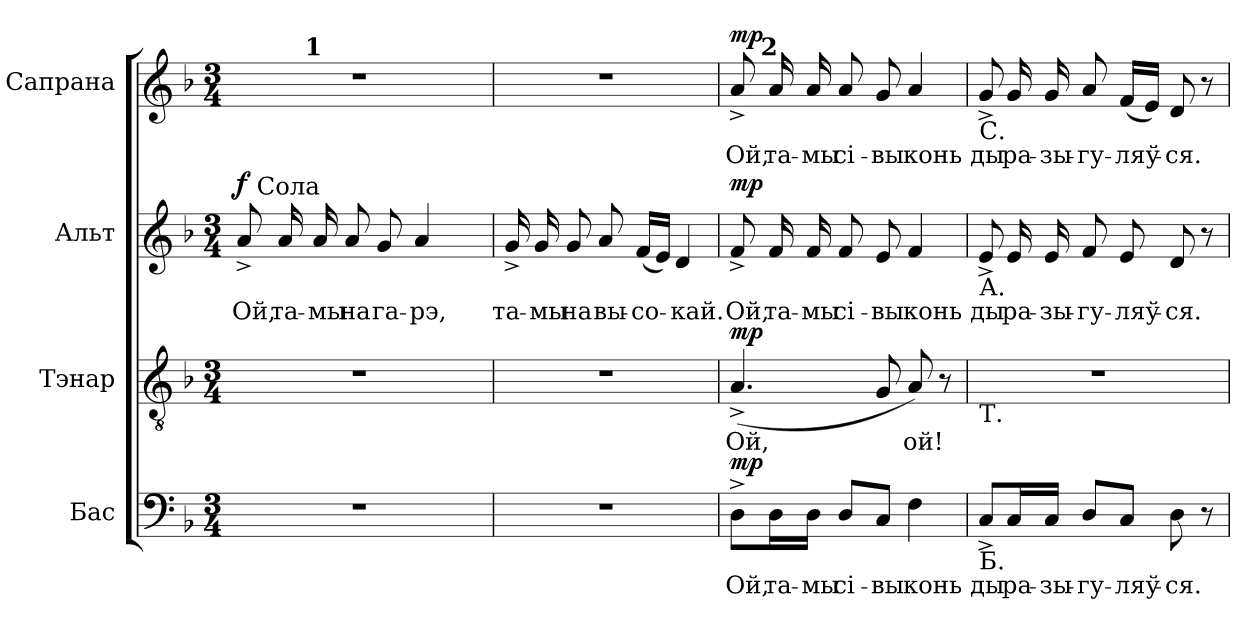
**kern	**text	**dynam	**kern	**text	**dynam	**kern	**text	**dynam	**kern	**text	**dynam
*part4	*part4	*part4	*part3	*part3	*part3	*part2	*part2	*part2	*part1	*part1	*part1
*staff4	*staff4	*staff4	*staff3	*staff3	*staff3	*staff2	*staff2	*staff2	*staff1	*staff1	*staff1
*I"Бас	*	*	*I"Тэнар	*	*	*I"Альт	*	*	*I"Сапрана	*	*
!!LO:PB:g=z
*clefF4	*	*	*clefGv2	*	*	*clefG2	*	*	*clefG2	*	*
*	*	*	*ITrd7c12	*	*	*	*	*	*	*	*
*k[b-]	*	*	*k[b-]	*	*	*k[b-]	*	*	*k[b-]	*	*
*d:	*	*	*d:	*	*	*d:	*	*	*d:	*	*
*M3/4	*	*	*M3/4	*	*	*M3/4	*	*	*M3/4	*	*
*MM120	*	*	*MM120	*	*	*MM120	*	*	*MM120	*	*
=1	=1	=1	=1	=1	=1	=1	=1	=1	=1	=1	=1
!LO:N:vis=1	!	!	!LO:N:vis=1	!	!	!	!	!	!	!	!
!	!	!	!	!	!	!	!	!	!LO:TX:a:B:t=Allegro	!	!
!	!	!	!	!	!	!	!LO:LY:b:color=#000000	!	!LO:N:vis=1	!	!
*	*	*	*	*	*	*^	*	*	*^	*	*
2.r	.	.	2.r	.	.	8a^i/	32ryy	Ой,	f	2.r	8.ryy	.	.
.	.	.	.	.	.	.	128ryy	.	.	.	.	.	.
.	.	.	.	.	.	.	512.ryy	.	.	.	.	.	.
!	!	!	!	!	!	!	!LO:TX:a:t=Сола	!	!	!	!	!	!
.	.	.	.	.	.	.	2ryy	.	.	.	.	.	.
!	!	!	!	!	!	!	!	!LO:LY:b:color=#000000	!	!	!	!	!
.	.	.	.	.	.	16ai/	.	та-	.	.	.	.	.
!	!	!	!	!	!	!	!	!	!	!	!LO:TX:a:B:cj:t=1	!	!
!	!	!	!	!	!	!	!	!LO:LY:b:color=#000000	!	!	!	!	!
.	.	.	.	.	.	16ai/	.	-мы	.	.	2ryy	.	.
!	!	!	!	!	!	!	!	!LO:LY:b:color=#000000	!	!	!	!	!
.	.	.	.	.	.	8ai/	.	на	.	.	.	.	.
!	!	!	!	!	!	!	!	!LO:LY:b:color=#000000	!	!	!	!	!
.	.	.	.	.	.	8gi/	.	га-	.	.	.	.	.
!	!	!	!	!	!	!	!	!LO:LY:b:color=#000000	!	!	!	!	!
.	.	.	.	.	.	4ai/	.	-рэ,	.	.	.	.	.
.	.	.	.	.	.	.	8ryy	.	.	.	.	.	.
.	.	.	.	.	.	.	16ryy	.	.	.	.	.	.
.	.	.	.	.	.	.	.	.	.	.	16ryy	.	.
.	.	.	.	.	.	.	64ryy	.	.	.	.	.	.
.	.	.	.	.	.	.	256ryy	.	.	.	.	.	.
.	.	.	.	.	.	.	1024ryy	.	.	.	.	.	.
=2	=2	=2	=2	=2	=2	=2	=2	=2	=2	=2	=2	=2	=2
!LO:N:vis=1	!	!	!LO:N:vis=1	!	!	!	!	!	!	!	!	!	!
*	*	*	*	*	*	*v	*v	*	*	*	*	*	*
*	*	*	*	*	*	*	*	*	*v	*v	*	*
*	*	*	*	*	*	*^	*	*	*^	*	*
!	!	!	!	!	!	!	!	!LO:LY:b:color=#000000	!	!LO:N:vis=1	!	!	!
*	*	*	*	*	*	*v	*v	*	*	*	*	*	*
*	*	*	*	*	*	*	*	*	*v	*v	*	*
2.r	.	.	2.r	.	.	16g^i/	та-	.	2.r	.	.
!	!	!	!	!	!	!	!LO:LY:b:color=#000000	!	!	!	!
.	.	.	.	.	.	16gi/	-мы	.	.	.	.
!	!	!	!	!	!	!	!LO:LY:b:color=#000000	!	!	!	!
.	.	.	.	.	.	8gi/	на	.	.	.	.
!	!	!	!	!	!	!	!LO:LY:b:color=#000000	!	!	!	!
.	.	.	.	.	.	8ai/	вы-	.	.	.	.
!	!	!	!	!	!	!	!LO:LY:b:color=#000000	!	!	!	!
.	.	.	.	.	.	(16fi/LL	-со-	.	.	.	.
.	.	.	.	.	.	16ei/JJ)	.	.	.	.	.
!	!	!	!	!	!	!	!LO:LY:b:color=#000000	!	!	!	!
.	.	.	.	.	.	4di/	-кай.	.	.	.	.
=3	=3	=3	=3	=3	=3	=3	=3	=3	=3	=3	=3
!	!LO:LY:b:color=#000000	!	!	!	!	!	!	!	!	!	!
!	!	!	!	!LO:LY:b:color=#000000	!	!	!	!	!	!	!
!	!	!	!	!	!	!	!LO:LY:b:color=#000000	!	!	!	!
!	!	!	!	!	!	!	!	!	!	!LO:LY:b:color=#000000	!
8D^i\L	Ой,	mp	(4.AA^i/	Ой,	mp	8f^i/	Ой,	mp	8a^i/	Ой,	mp
!	!LO:LY:b:color=#000000	!	!	!	!	!	!	!	!	!	!
!	!	!	!	!	!	!	!LO:LY:b:color=#000000	!	!	!	!
!	!	!	!	!	!	!	!	!	!LO:TX:a:B:cj:t=2	!	!
!	!	!	!	!	!	!	!	!	!	!LO:LY:b:color=#000000	!
16Di\L	та-	.	.	.	.	16fi/	та-	.	16ai/	та-	.
!	!LO:LY:b:color=#000000	!	!	!	!	!	!	!	!	!	!
!	!	!	!	!	!	!	!LO:LY:b:color=#000000	!	!	!	!
!	!	!	!	!	!	!	!	!	!	!LO:LY:b:color=#000000	!
16Di\JJ	-мы	.	.	.	.	16fi/	-мы	.	16ai/	-мы	.
!	!LO:LY:b:color=#000000	!	!	!	!	!	!	!	!	!	!
!	!	!	!	!	!	!	!LO:LY:b:color=#000000	!	!	!	!
!	!	!	!	!	!	!	!	!	!	!LO:LY:b:color=#000000	!
8Di/L	сі-	.	.	.	.	8fi/	сі-	.	8ai/	сі-	.
!	!LO:LY:b:color=#000000	!	!	!	!	!	!	!	!	!	!
!	!	!	!	!	!	!	!LO:LY:b:color=#000000	!	!	!	!
!	!	!	!	!	!	!	!	!	!	!LO:LY:b:color=#000000	!
8Ci/J	-вы	.	8GGi/	.	.	8ei/	-вы	.	8gi/	-вы	.
!	!LO:LY:b:color=#000000	!	!	!	!	!	!	!	!	!	!
!	!	!	!	!LO:LY:b:color=#000000	!	!	!	!	!	!	!
!	!	!	!	!	!	!	!LO:LY:b:color=#000000	!	!	!	!
!	!	!	!	!	!	!	!	!	!	!LO:LY:b:color=#000000	!
4Fi\	конь	.	8AAi/)	ой!	.	4fi/	конь	.	4ai/	конь	.
.	.	.	8r	.	.	.	.	.	.	.	.
!!LO:LB:g=z
=4	=4	=4	=4	=4	=4	=4	=4	=4	=4	=4	=4
!	!LO:LY:b:color=#000000	!	!LO:N:vis=1	!	!	!	!	!	!	!	!
!	!	!	!	!	!	!	!LO:LY:b:color=#000000	!	!	!	!
!	!	!	!	!	!	!	!	!	!LO:TX:b:t=С.	!	!
!	!	!	!	!	!	!LO:TX:b:t=А.	!	!	!	!	!
!	!	!	!LO:TX:b:t=Т.	!	!	!	!	!	!	!	!
!LO:TX:b:t=Б.	!	!	!	!	!	!	!	!	!	!	!
!	!	!	!	!	!	!	!	!	!	!LO:LY:b:color=#000000	!
8C^i/L	ды	.	2.r	.	.	8e^i/	ды	.	8g^i/	ды	.
!	!LO:LY:b:color=#000000	!	!	!	!	!	!	!	!	!	!
!	!	!	!	!	!	!	!LO:LY:b:color=#000000	!	!	!	!
!	!	!	!	!	!	!	!	!	!	!LO:LY:b:color=#000000	!
16Ci/L	ра-	.	.	.	.	16ei/	ра-	.	16gi/	ра-	.
!	!LO:LY:b:color=#000000	!	!	!	!	!	!	!	!	!	!
!	!	!	!	!	!	!	!LO:LY:b:color=#000000	!	!	!	!
!	!	!	!	!	!	!	!	!	!	!LO:LY:b:color=#000000	!
16Ci/JJ	-зы-	.	.	.	.	16ei/	-зы-	.	16gi/	-зы-	.
!	!LO:LY:b:color=#000000	!	!	!	!	!	!	!	!	!	!
!	!	!	!	!	!	!	!LO:LY:b:color=#000000	!	!	!	!
!	!	!	!	!	!	!	!	!	!	!LO:LY:b:color=#000000	!
8Di/L	-гу-	.	.	.	.	8fi/	-гу-	.	8ai/	-гу-	.
!	!LO:LY:b:color=#000000	!	!	!	!	!	!	!	!	!	!
!	!	!	!	!	!	!	!LO:LY:b:color=#000000	!	!	!	!
!	!	!	!	!	!	!	!	!	!	!LO:LY:b:color=#000000	!
8Ci/J	-ляў-	.	.	.	.	8ei/	-ляў-	.	(16fi/LL	-ляў-	.
.	.	.	.	.	.	.	.	.	16ei/JJ)	.	.
!	!LO:LY:b:color=#000000	!	!	!	!	!	!	!	!	!	!
!	!	!	!	!	!	!	!LO:LY:b:color=#000000	!	!	!	!
!	!	!	!	!	!	!	!	!	!	!LO:LY:b:color=#000000	!
8Di\	-ся.	.	.	.	.	8di/	-ся.	.	8di/	-ся.	.
8r	.	.	.	.	.	8r	.	.	8r	.	.
=	=	=	=	=	=	=	=	=	=	=	=
*-	*-	*-	*-	*-	*-	*-	*-	*-	*-	*-	*-
